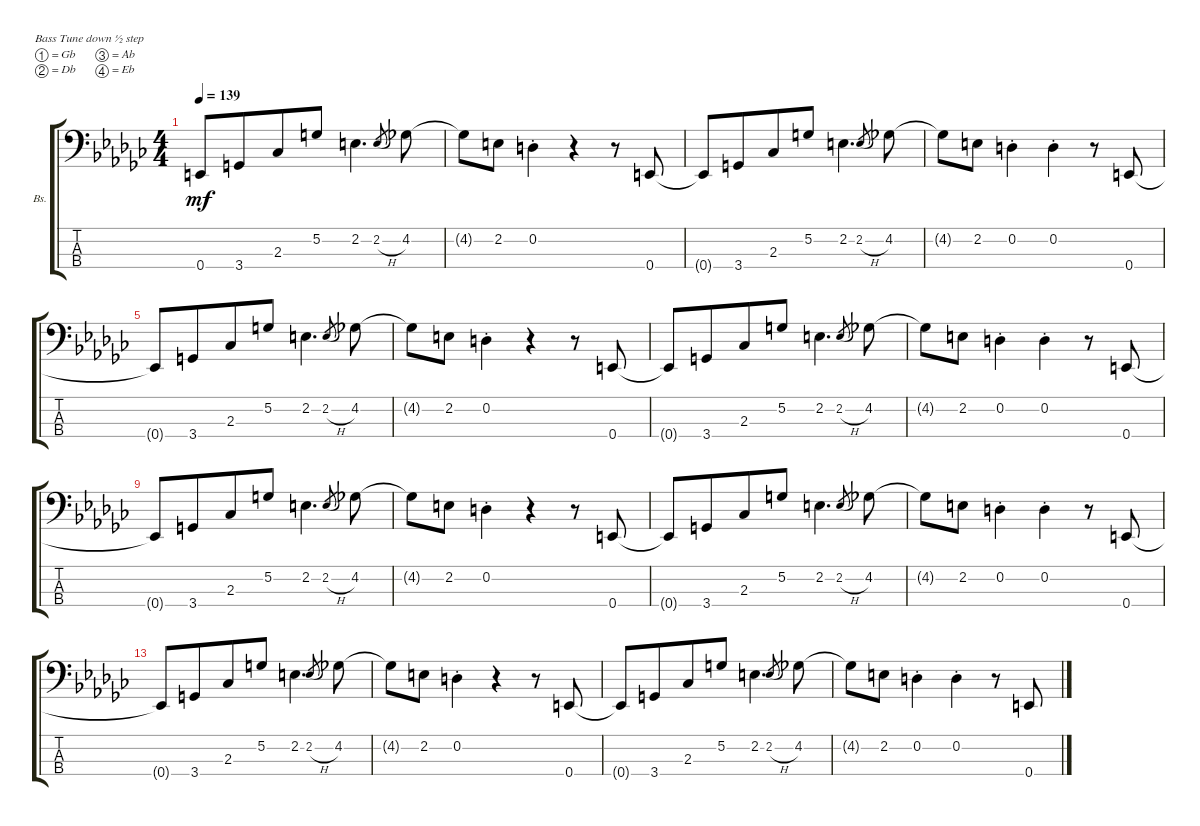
\bracketExtendMode groupsimilarinstruments
\firstSystemTrackNameOrientation horizontal
\otherSystemsTrackNameOrientation horizontal
\defaultBarNumberDisplay FirstOfSystem
\track ("Electric Bass" "Bs.") {instrument electricbassfinger}
\staff {score tabs}
\tuning (Gb2 Db2 Ab1 Eb1)
\displaytranspose 13
\ts (4 4)
\tempo 139
\clef f4
\ks gb
0.4{t}.8{dy mf} 3.4.8{beam merge} 2.3.8 5.2.8 2.2.4{d} 2.2{h}.8{gr} 4.2.8 |
4.2{t}.8 2.2.8 0.2{st}.4 r.4 r.8 0.4.8 |
0.4{t}.8{beam merge} 3.4.8{beam merge} 2.3.8 5.2.8 2.2.4{d} 2.2{h}.8{gr} 4.2.8 |
4.2{t}.8 2.2.8 0.2{st}.4 0.2{st}.4 r.8 0.4.8 |
0.4{t}.8 3.4.8{beam merge} 2.3.8 5.2.8 2.2.4{d} 2.2{h}.8{gr} 4.2.8 |
4.2{t}.8 2.2.8 0.2{st}.4 r.4 r.8 0.4.8 |
0.4{t}.8 3.4.8{beam merge} 2.3.8 5.2.8 2.2.4{d} 2.2{h}.8{gr} 4.2.8 |
4.2{t}.8 2.2.8 0.2{st}.4 0.2{st}.4 r.8 0.4.8 |
0.4{t}.8 3.4.8{beam merge} 2.3.8 5.2.8 2.2.4{d} 2.2{h}.8{gr} 4.2.8 |
4.2{t}.8 2.2.8 0.2{st}.4 r.4 r.8 0.4.8 |
0.4{t}.8{beam merge} 3.4.8{beam merge} 2.3.8 5.2.8 2.2.4{d} 2.2{h}.8{gr} 4.2.8 |
4.2{t}.8 2.2.8 0.2{st}.4 0.2{st}.4 r.8 0.4.8 |
0.4{t}.8 3.4.8{beam merge} 2.3.8 5.2.8 2.2.4{d} 2.2{h}.8{gr} 4.2.8 |
4.2{t}.8 2.2.8 0.2{st}.4 r.4 r.8 0.4.8 |
0.4{t}.8 3.4.8{beam merge} 2.3.8 5.2.8 2.2.4{d} 2.2{h}.8{gr} 4.2.8 |
4.2{t}.8 2.2.8 0.2{st}.4 0.2{st}.4 r.8 0.4.8
